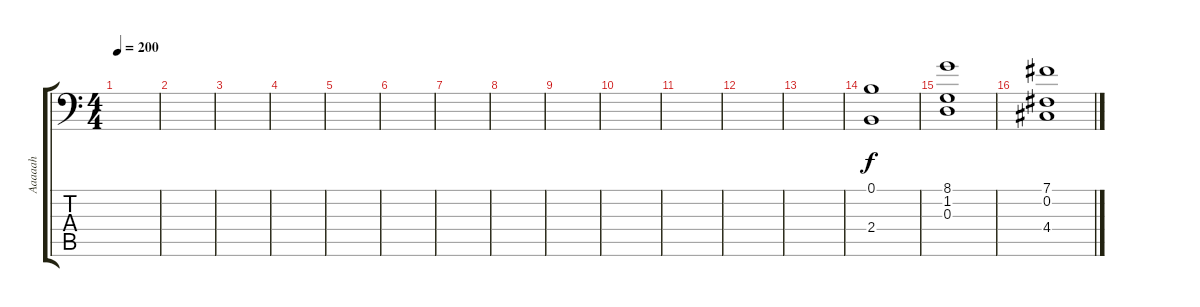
\track ("Aaaaah" "Aaaaah") {instrument choiraahs}
\staff {score tabs}
\tuning (B3 Gb3 D3 A2 E2 A1) {hide}
\ts (4 4)
\tempo 200
\clef f4
\ks c
|
|
|
|
|
|
|
|
|
|
|
|
|
(0.1 2.4).1 |
(8.1 1.2 0.3).1 |
(7.1 0.2 4.4).1
